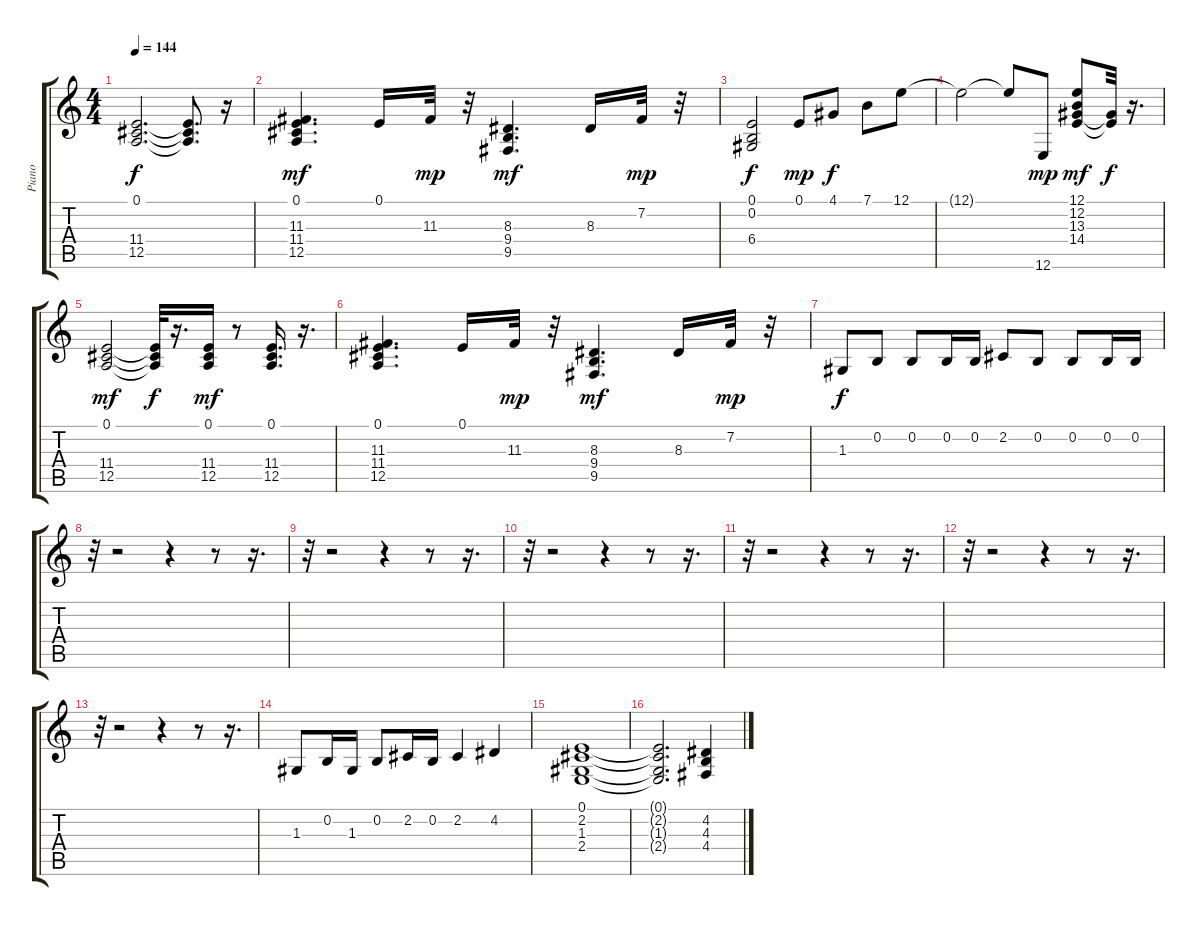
\track ("Piano" "Piano") {instrument brightacousticpiano}
\staff {score tabs}
\tuning (E4 B3 G3 D3 A2 E2) {hide}
\ts (4 4)
\tempo 144
\clef g2
\ks c
(0.1 11.4 12.5).2{d dy f} (0.1{t} 11.4{t} 12.5{t}).8{d} r.16 |
(0.1 11.3 11.4 12.5).4{d dy mf} 0.1.16 11.3.32{dy mp} r.32 (8.3 9.4 9.5).4{d dy mf} 8.3.16 7.2.32{dy mp} r.32 |
(0.1 0.2 6.4).2{dy f} 0.1.8{dy mp} 4.1.8{dy f} 7.1.8 12.1.8 |
12.1{t}.2 12.1{t}.8 12.6.8{dy mp} (12.1 12.2 13.3 14.4).8{dy mf} (13.3{t} 14.4{t}).32{dy f} r.16{d} |
(0.1 11.4 12.5).2{dy mf} (0.1{t} 11.4{t} 12.5{t}).32{dy f} r.16{d} (0.1 11.4 12.5).16{dy mf} r.8 (0.1 11.4 12.5).16{d} r.16{d} |
(0.1 11.3 11.4 12.5).4{d} 0.1.16 11.3.32{dy mp} r.32 (8.3 9.4 9.5).4{d dy mf} 8.3.16 7.2.32{dy mp} r.32 |
1.3.8{dy f} 0.2.8 0.2.8 0.2.16 0.2.16 2.2.8 0.2.8 0.2.8 0.2.16 0.2.16 |
r.32 r.2 r.4 r.8 r.16{d} |
r.32 r.2 r.4 r.8 r.16{d} |
r.32 r.2 r.4 r.8 r.16{d} |
r.32 r.2 r.4 r.8 r.16{d} |
r.32 r.2 r.4 r.8 r.16{d} |
r.32 r.2 r.4 r.8 r.16{d} |
1.3.8 0.2.16 1.3.16 0.2.8 2.2.16 0.2.16 2.2.4 4.2.4 |
(0.1 2.2 1.3 2.4).1 |
(0.1{t} 2.2{t} 1.3{t} 2.4{t}).2{d} (4.2 4.3 4.4).4
